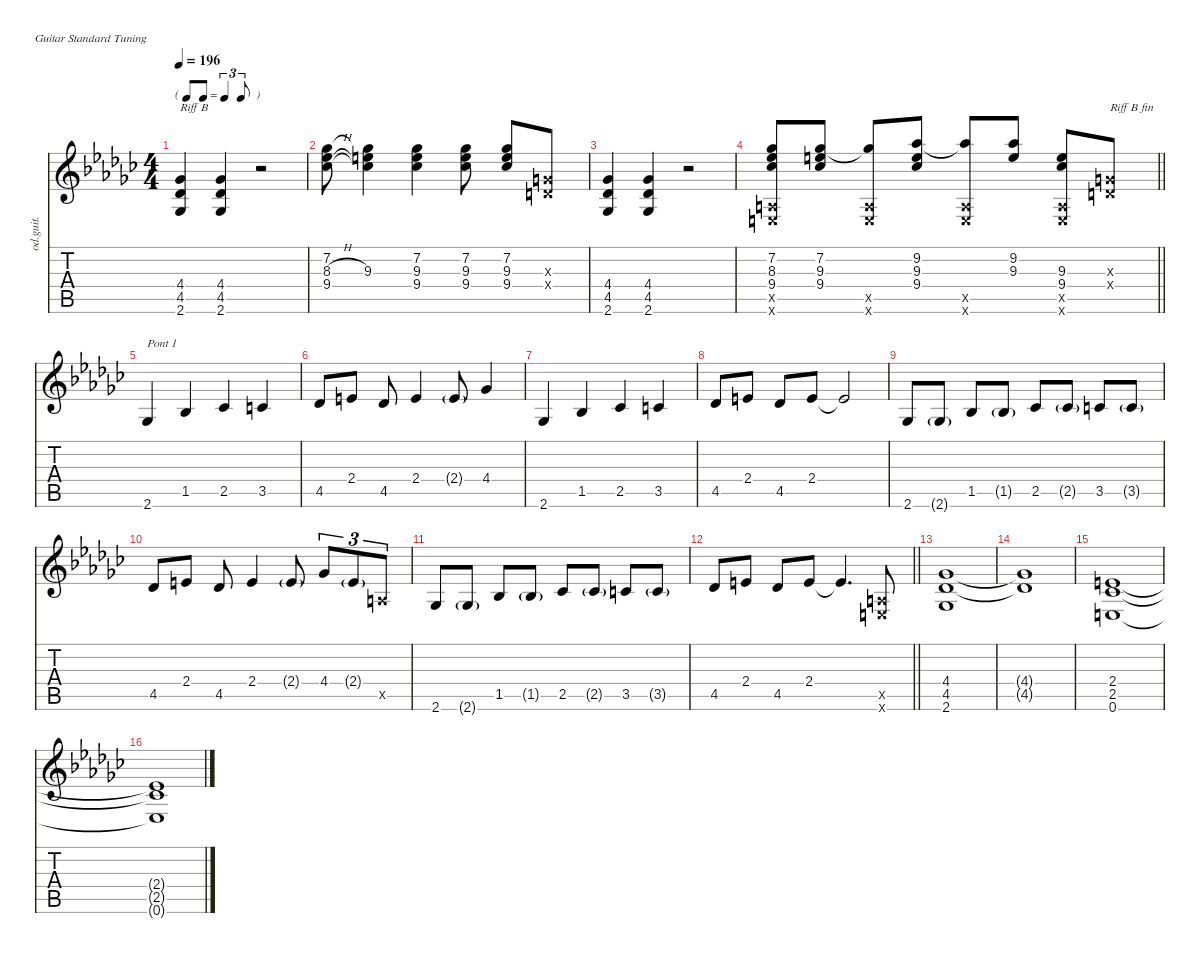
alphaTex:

\defaultSystemsLayout 4
\hideDynamics
\bracketExtendMode nobrackets
\otherSystemsTrackNameOrientation horizontal
\track ("Guitare 2" "od.guit.") {defaultSystemsLayout 4 instrument overdrivenguitar}
\staff {score tabs}
\tuning (E4 B3 G3 D3 A2 E2)
\ts (4 4)
\tf triplet8th
\tempo 196
\clef g2
\ks gb
(4.4{acc b} 4.5{acc b} 2.6{acc b}).4{txt "Riff B" dy f beam Up} (4.4{acc b} 4.5{acc b} 2.6{acc b}).4{beam Up} r.2{beam Up} |
(7.2{acc b} 8.3{h acc b} 9.4{acc b}).8{beam Down} (9.3{acc forcenatural} 7.2{t acc b} 9.4{t acc b}).4{beam Down} (7.2{acc b} 9.3{acc forcenatural} 9.4{acc b}).4{beam Down} (7.2{acc b} 9.3{acc forcenatural} 9.4{acc b}).8{beam Down} (7.2{acc b} 9.3{acc forcenatural} 9.4{acc b}).8{beam Up} (0.3{x acc forcenatural} 0.4{x acc forcenatural}).8{beam Up} |
(4.4{acc b} 4.5{acc b} 2.6{acc b}).4{beam Up} (4.4{acc b} 4.5{acc b} 2.6{acc b}).4{beam Up} r.2{beam Up} |
\barLineRight lightlight
(7.2{acc b} 8.3{acc b} 9.4{acc b} 0.5{x acc forcenatural} 0.6{x acc forcenatural}).8{beam Up} (7.2{acc b} 9.3{acc forcenatural} 9.4{acc b}).8{beam Up} (7.2{t acc b} 0.5{x acc forcenatural} 0.6{x acc forcenatural}).8{beam Up} (9.2{acc b} 9.3{acc forcenatural} 9.4{acc b}).8{beam Up} (9.2{t acc b} 0.5{x acc forcenatural} 0.6{x acc forcenatural}).8{beam Up} (9.2{acc b} 9.3{acc forcenatural}).8{beam Up} (9.3{acc forcenatural} 9.4{acc b} 0.5{x acc forcenatural} 0.6{x acc forcenatural}).8{beam Up} (0.3{x acc forcenatural} 0.4{x acc forcenatural}).8{txt "Riff B fin" beam Up} |
2.6{acc b}.4{txt "Pont 1" beam Up} 1.5{acc b}.4{beam Up} 2.5{acc b}.4{beam Up} 3.5{acc forcenatural}.4{beam Up} |
4.5{acc b}.8{beam Up} 2.4{acc forcenatural}.8{beam Up} 4.5{acc b}.8{beam Up} 2.4{acc forcenatural}.4{beam Up} 2.4{g acc forcenatural}.8{dy mf beam Up} 4.4{acc b}.4{dy f beam Up} |
2.6{acc b}.4{beam Up} 1.5{acc b}.4{beam Up} 2.5{acc b}.4{beam Up} 3.5{acc forcenatural}.4{beam Up} |
4.5{acc b}.8{beam Up} 2.4{acc forcenatural}.8{beam Up} 4.5{acc b}.8{beam Up} 2.4{acc forcenatural}.8{beam Up} 2.4{t acc forcenatural}.2{beam Up} |
2.6{acc b}.8{beam Up} 2.6{g acc b}.8{dy mf beam Up} 1.5{acc b}.8{dy f beam Up} 1.5{g acc b}.8{dy mf beam Up} 2.5{acc b}.8{dy f beam Up} 2.5{g acc b}.8{dy mf beam Up} 3.5{acc forcenatural}.8{dy f beam Up} 3.5{g acc forcenatural}.8{dy mf beam Up} |
4.5{acc b}.8{dy f beam Up} 2.4{acc forcenatural}.8{beam Up} 4.5{acc b}.8{beam Up} 2.4{acc forcenatural}.4{beam Up} 2.4{g acc forcenatural}.8{dy mf beam Up} 4.4{acc b}.8{tu (3 2) dy f beam Up} 2.4{g acc forcenatural}.8{tu (3 2) dy mf beam Up} 0.5{x acc forcenatural}.8{tu (3 2) dy f beam Up} |
2.6{acc b}.8{beam Up} 2.6{g acc b}.8{dy mf beam Up} 1.5{acc b}.8{dy f beam Up} 1.5{g acc b}.8{dy mf beam Up} 2.5{acc b}.8{dy f beam Up} 2.5{g acc b}.8{dy mf beam Up} 3.5{acc forcenatural}.8{dy f beam Up} 3.5{g acc forcenatural}.8{dy mf beam Up} |
\barLineRight lightlight
4.5{acc b}.8{dy f beam Up} 2.4{acc forcenatural}.8{beam Up} 4.5{acc b}.8{beam Up} 2.4{acc forcenatural}.8{beam Up} 2.4{t acc forcenatural}.4{d beam Up} (0.5{x acc forcenatural} 0.6{x acc forcenatural}).8{beam Up} |
(4.4{acc b} 4.5{acc b} 2.6{acc b}).1{beam Up} |
(4.4{t acc b} 4.5{t acc b}).1{beam Up} |
(2.4{acc forcenatural} 2.5{acc b} 0.6{acc forcenatural}).1{beam Up} |
(2.4{t acc forcenatural} 2.5{t acc b} 0.6{t acc forcenatural}).1{beam Up}
